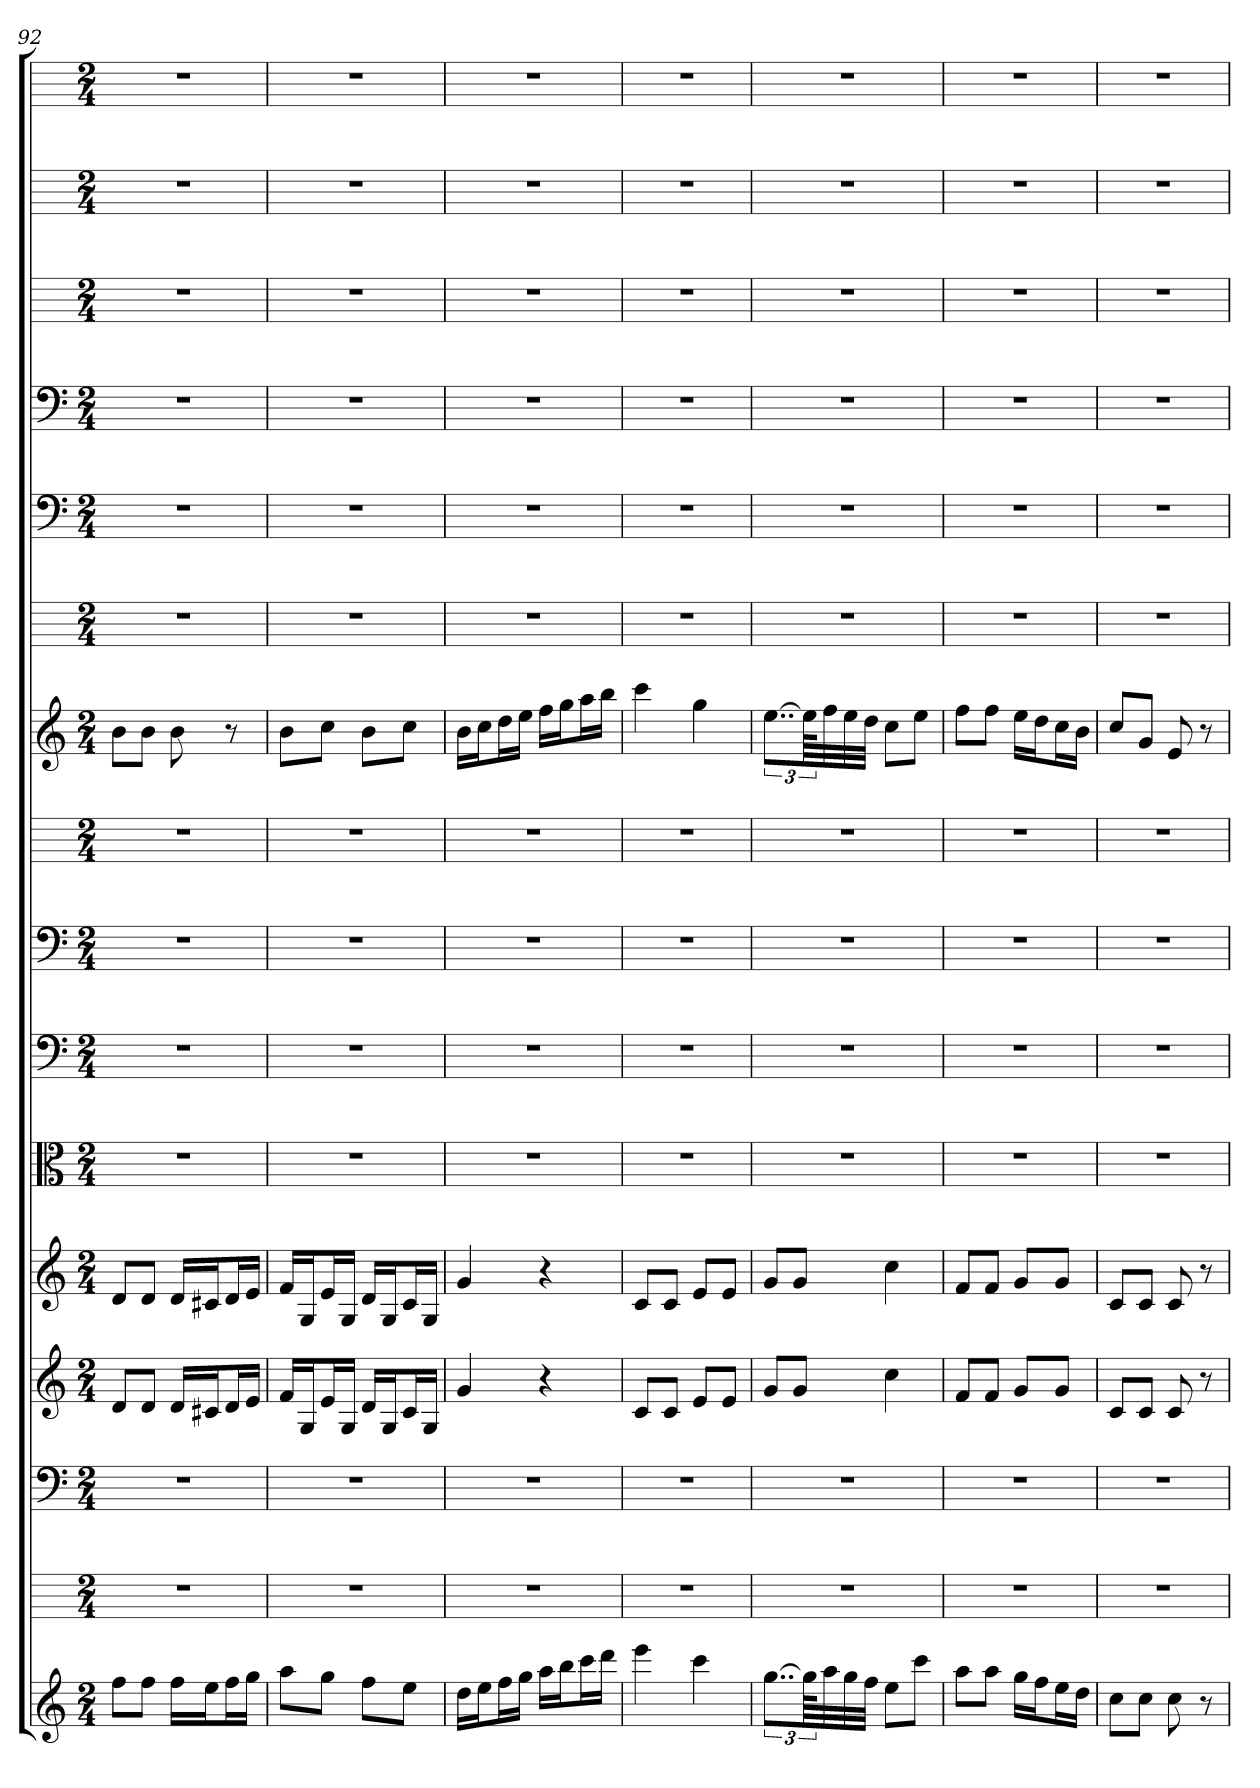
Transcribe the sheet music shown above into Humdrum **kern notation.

**kern	**kern	**kern	**kern	**kern	**kern	**kern	**kern	**kern	**kern	**kern	**kern	**kern	**kern	**kern	**kern
*part16	*part15	*part14	*part13	*part12	*part11	*part10	*part9	*part8	*part7	*part6	*part5	*part4	*part3	*part2	*part1
*staff16	*staff15	*staff14	*staff13	*staff12	*staff11	*staff10	*staff9	*staff8	*staff7	*staff6	*staff5	*staff4	*staff3	*staff2	*staff1
*	*	*clefF4	*	*	*clefC3	*clefF4	*clefF4	*	*	*	*clefF4	*clefF4	*	*	*
*k[]	*k[]	*k[]	*k[]	*k[]	*k[]	*k[]	*k[]	*k[]	*k[]	*k[]	*k[]	*k[]	*k[]	*k[]	*k[]
*C:	*C:	*C:	*C:	*C:	*C:	*C:	*C:	*C:	*C:	*C:	*C:	*C:	*C:	*C:	*C:
*M2/4	*M2/4	*M2/4	*M2/4	*M2/4	*M2/4	*M2/4	*M2/4	*M2/4	*M2/4	*M2/4	*M2/4	*M2/4	*M2/4	*M2/4	*M2/4
=92	=92	=92	=92	=92	=92	=92	=92	=92	=92	=92	=92	=92	=92	=92	=92
8ffL	2r	2r	8dL	8dL	2r	2r	2r	2r	8bL	2r	2r	2r	2r	2r	2r
8ffJ	.	.	8dJ	8dJ	.	.	.	.	8bJ	.	.	.	.	.	.
16ffLL	.	.	16dLL	16dLL	.	.	.	.	8b	.	.	.	.	.	.
16eeJ	.	.	16c#XJ	16c#XJ	.	.	.	.	.	.	.	.	.	.	.
16ffL	.	.	16dL	16dL	.	.	.	.	8r	.	.	.	.	.	.
16ggJJ	.	.	16eJJ	16eJJ	.	.	.	.	.	.	.	.	.	.	.
=93	=93	=93	=93	=93	=93	=93	=93	=93	=93	=93	=93	=93	=93	=93	=93
8aaL	2r	2r	16fLL	16fLL	2r	2r	2r	2r	8bL	2r	2r	2r	2r	2r	2r
.	.	.	16GJ	16GJ	.	.	.	.	.	.	.	.	.	.	.
8ggJ	.	.	16eL	16eL	.	.	.	.	8ccJ	.	.	.	.	.	.
.	.	.	16GJJ	16GJJ	.	.	.	.	.	.	.	.	.	.	.
8ffL	.	.	16dLL	16dLL	.	.	.	.	8bL	.	.	.	.	.	.
.	.	.	16GJ	16GJ	.	.	.	.	.	.	.	.	.	.	.
8eeJ	.	.	16cL	16cL	.	.	.	.	8ccJ	.	.	.	.	.	.
.	.	.	16GJJ	16GJJ	.	.	.	.	.	.	.	.	.	.	.
=94	=94	=94	=94	=94	=94	=94	=94	=94	=94	=94	=94	=94	=94	=94	=94
16ddLL	2r	2r	4g	4g	2r	2r	2r	2r	16bLL	2r	2r	2r	2r	2r	2r
16eeJ	.	.	.	.	.	.	.	.	16ccJ	.	.	.	.	.	.
16ffL	.	.	.	.	.	.	.	.	16ddL	.	.	.	.	.	.
16ggJJ	.	.	.	.	.	.	.	.	16eeJJ	.	.	.	.	.	.
16aaLL	.	.	4r	4r	.	.	.	.	16ffLL	.	.	.	.	.	.
16bbJ	.	.	.	.	.	.	.	.	16ggJ	.	.	.	.	.	.
16cccL	.	.	.	.	.	.	.	.	16aaL	.	.	.	.	.	.
16dddJJ	.	.	.	.	.	.	.	.	16bbJJ	.	.	.	.	.	.
=95	=95	=95	=95	=95	=95	=95	=95	=95	=95	=95	=95	=95	=95	=95	=95
4eee	2r	2r	8cL	8cL	2r	2r	2r	2r	4ccc	2r	2r	2r	2r	2r	2r
.	.	.	8cJ	8cJ	.	.	.	.	.	.	.	.	.	.	.
4ccc	.	.	8eL	8eL	.	.	.	.	4gg	.	.	.	.	.	.
.	.	.	8eJ	8eJ	.	.	.	.	.	.	.	.	.	.	.
=96	=96	=96	=96	=96	=96	=96	=96	=96	=96	=96	=96	=96	=96	=96	=96
[12..ggL	2r	2r	8gL	8gL	2r	2r	2r	2r	[12..eeL	2r	2r	2r	2r	2r	2r
.	.	.	8gJ	8gJ	.	.	.	.	.	.	.	.	.	.	.
96ggKLL]	.	.	.	.	.	.	.	.	96eeKLL]	.	.	.	.	.	.
32aa	.	.	.	.	.	.	.	.	32ff	.	.	.	.	.	.
32gg	.	.	.	.	.	.	.	.	32ee	.	.	.	.	.	.
32ffJJJ	.	.	.	.	.	.	.	.	32ddJJJ	.	.	.	.	.	.
8eeL	.	.	4cc	4cc	.	.	.	.	8ccL	.	.	.	.	.	.
8cccJ	.	.	.	.	.	.	.	.	8eeJ	.	.	.	.	.	.
=97	=97	=97	=97	=97	=97	=97	=97	=97	=97	=97	=97	=97	=97	=97	=97
8aaL	2r	2r	8fL	8fL	2r	2r	2r	2r	8ffL	2r	2r	2r	2r	2r	2r
8aaJ	.	.	8fJ	8fJ	.	.	.	.	8ffJ	.	.	.	.	.	.
16ggLL	.	.	8gL	8gL	.	.	.	.	16eeLL	.	.	.	.	.	.
16ffJ	.	.	.	.	.	.	.	.	16ddJ	.	.	.	.	.	.
16eeL	.	.	8gJ	8gJ	.	.	.	.	16ccL	.	.	.	.	.	.
16ddJJ	.	.	.	.	.	.	.	.	16bJJ	.	.	.	.	.	.
=98	=98	=98	=98	=98	=98	=98	=98	=98	=98	=98	=98	=98	=98	=98	=98
8ccL	2r	2r	8cL	8cL	2r	2r	2r	2r	8ccL	2r	2r	2r	2r	2r	2r
8ccJ	.	.	8cJ	8cJ	.	.	.	.	8gJ	.	.	.	.	.	.
8cc	.	.	8c	8c	.	.	.	.	8e	.	.	.	.	.	.
8r	.	.	8r	8r	.	.	.	.	8r	.	.	.	.	.	.
=	=	=	=	=	=	=	=	=	=	=	=	=	=	=	=
*-	*-	*-	*-	*-	*-	*-	*-	*-	*-	*-	*-	*-	*-	*-	*-
